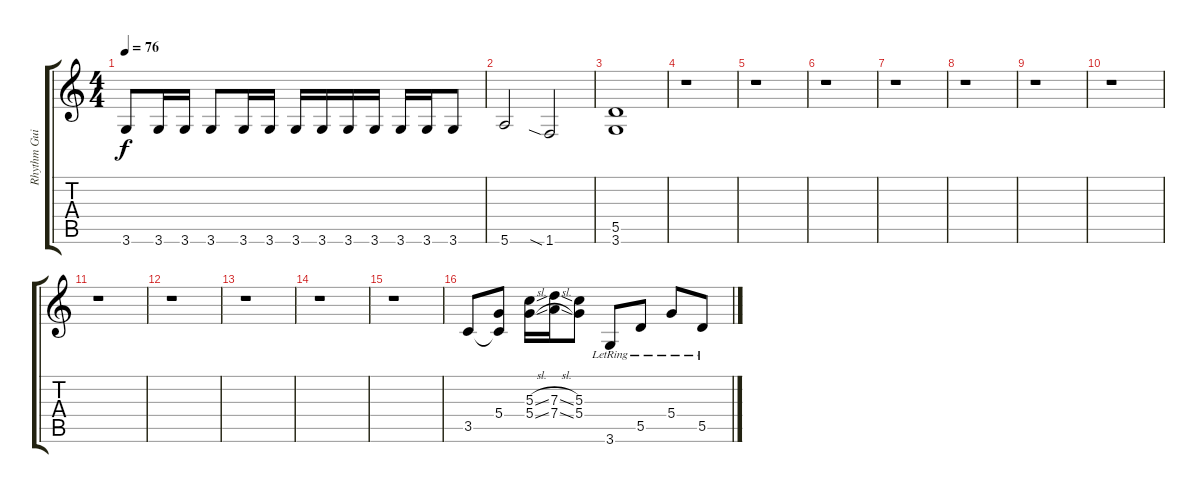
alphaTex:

\track ("Rhythm Guitar" "Rhythm Gui") {instrument distortionguitar}
\staff {score tabs}
\tuning (E4 B3 G3 D3 A2 E2) {hide}
\ts (4 4)
\tempo 76
\clef g2
\ks c
3.6.8{dy f} 3.6.16 3.6.16 3.6.8 3.6.16 3.6.16 3.6.16 3.6.16 3.6.16 3.6.16 3.6.16 3.6.16 3.6.8 |
5.6.2 1.6{sia}.2 |
(5.5 3.6).1{volume 0} |
r.1{volume 13} |
r.1 |
r.1 |
r.1 |
r.1 |
r.1 |
r.1 |
r.1 |
r.1 |
r.1 |
r.1 |
r.1 |
3.5.8 (5.4 3.5{t}).8 (5.3{sl} 5.4{sl}).16 (7.3{sl} 7.4{sl}).16 (5.3 5.4).8 3.6{lr}.8 5.5{lr}.8 5.4{lr}.8 5.5{lr}.8
